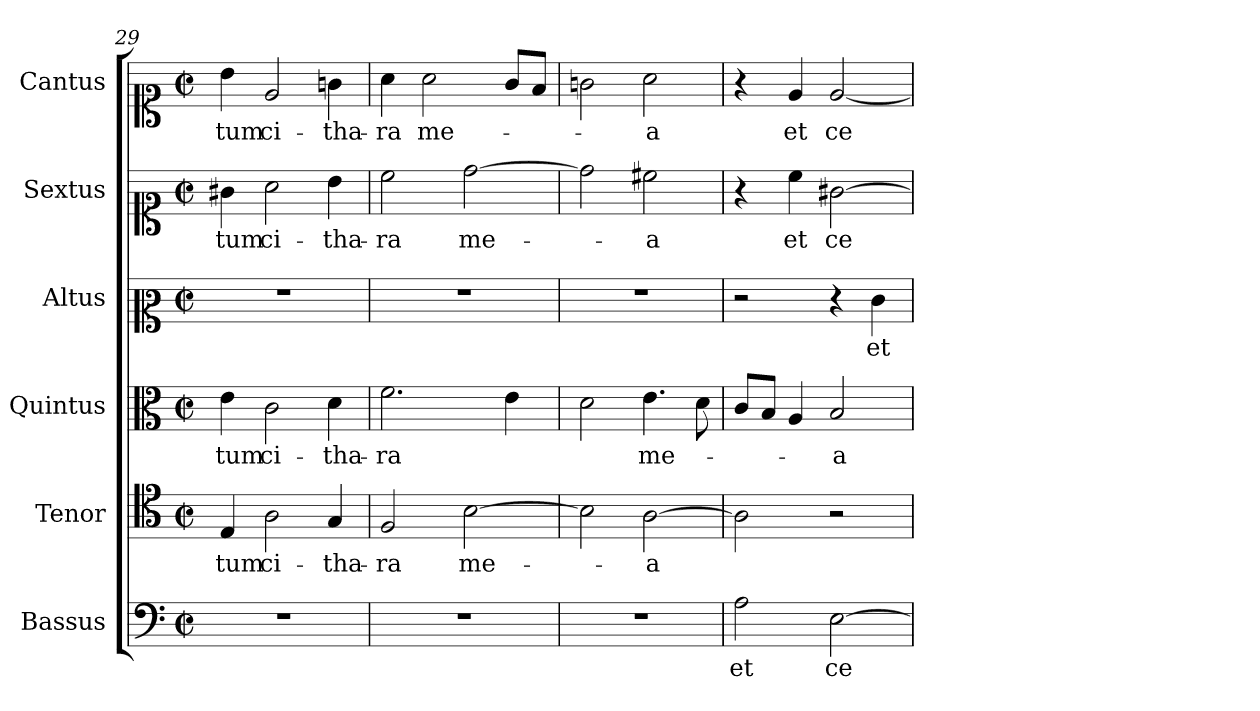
**kern	**text	**kern	**text	**kern	**text	**kern	**text	**kern	**text	**kern	**text
*part6	*part6	*part5	*part5	*part4	*part4	*part3	*part3	*part2	*part2	*part1	*part1
*staff6	*staff6	*staff5	*staff5	*staff4	*staff4	*staff3	*staff3	*staff2	*staff2	*staff1	*staff1
*I"Bassus	*	*I"Tenor	*	*I"Quintus	*	*I"Altus	*	*I"Sextus	*	*I"Cantus	*
*clefF4	*	*clefC4	*	*clefC3	*	*clefC2	*	*clefC1	*	*clefC1	*
*k[]	*	*k[]	*	*k[]	*	*k[]	*	*k[]	*	*k[]	*
*C:	*	*C:	*	*C:	*	*C:	*	*C:	*	*C:	*
*M2/2	*	*M2/2	*	*M2/2	*	*M2/2	*	*M2/2	*	*M2/2	*
*met(c|)	*	*met(c|)	*	*met(c|)	*	*met(c|)	*	*met(c|)	*	*met(c|)	*
=29	=29	=29	=29	=29	=29	=29	=29	=29	=29	=29	=29
!	!	!	!LO:LY:b:color=#000000	!	!	!	!	!	!	!	!
!	!	!	!	!	!LO:LY:b:color=#000000	!	!	!	!	!	!
!	!	!	!	!	!	!	!	!	!LO:LY:b:color=#000000	!	!
!	!	!	!	!	!	!	!	!	!	!	!LO:LY:b:color=#000000
1r	.	4Ei/	-tum	4ei\	-tum	1r	.	4g#Xi\	-tum	4bi\	-tum
!	!	!	!LO:LY:b:color=#000000	!	!	!	!	!	!	!	!
!	!	!	!	!	!LO:LY:b:color=#000000	!	!	!	!	!	!
!	!	!	!	!	!	!	!	!	!LO:LY:b:color=#000000	!	!
!	!	!	!	!	!	!	!	!	!	!	!LO:LY:b:color=#000000
.	.	2Ai\	ci-	2ci\	ci-	.	.	2ai\	ci-	2ei/	ci-
!	!	!	!LO:LY:b:color=#000000	!	!	!	!	!	!	!	!
!	!	!	!	!	!LO:LY:b:color=#000000	!	!	!	!	!	!
!	!	!	!	!	!	!	!	!	!LO:LY:b:color=#000000	!	!
!	!	!	!	!	!	!	!	!	!	!	!LO:LY:b:color=#000000
.	.	4Gi/	-tha-	4di\	-tha-	.	.	4bi\	-tha-	4gni\	-tha-
=30	=30	=30	=30	=30	=30	=30	=30	=30	=30	=30	=30
!	!	!	!LO:LY:b:color=#000000	!	!	!	!	!	!	!	!
!	!	!	!	!	!LO:LY:b:color=#000000	!	!	!	!	!	!
!	!	!	!	!	!	!	!	!	!LO:LY:b:color=#000000	!	!
!	!	!	!	!	!	!	!	!	!	!	!LO:LY:b:color=#000000
1r	.	2Fi/	-ra	2.fi\	-ra	1r	.	2cci\	-ra	4ai\	-ra
!	!	!	!	!	!	!	!	!	!	!	!LO:LY:b:color=#000000
.	.	.	.	.	.	.	.	.	.	2ai\	me-
!	!	!	!LO:LY:b:color=#000000	!	!	!	!	!	!	!	!
!	!	!	!	!	!	!	!	!	!LO:LY:b:color=#000000	!	!
.	.	[>2Bi\	me-	.	.	.	.	[>2ddi\	me-	.	.
.	.	.	.	4ei\	.	.	.	.	.	8gi/L	.
.	.	.	.	.	.	.	.	.	.	8fi/J	.
=31	=31	=31	=31	=31	=31	=31	=31	=31	=31	=31	=31
1r	.	2Bi\]	.	2di\	.	1r	.	2ddi\]	.	2gni\	.
!	!	!	!LO:LY:b:color=#000000	!	!	!	!	!	!	!	!
!	!	!	!	!	!LO:LY:b:color=#000000	!	!	!	!	!	!
!	!	!	!	!	!	!	!	!	!LO:LY:b:color=#000000	!	!
!	!	!	!	!	!	!	!	!	!	!	!LO:LY:b:color=#000000
.	.	[>2Ai\	-a	4.ei\	me-	.	.	2cc#Xi\	-a	2ai\	-a
.	.	.	.	8di\	.	.	.	.	.	.	.
!!LO:LB:g=z
=32	=32	=32	=32	=32	=32	=32	=32	=32	=32	=32	=32
!	!LO:LY:b:color=#000000	!	!	!	!	!	!	!	!	!	!
2Ai\	et	2Ai\]	.	8ci/L	.	2r	.	4r	.	4r	.
.	.	.	.	8Bi/J	.	.	.	.	.	.	.
!	!	!	!	!	!	!	!	!	!LO:LY:b:color=#000000	!	!
!	!	!	!	!	!	!	!	!	!	!	!LO:LY:b:color=#000000
.	.	.	.	4Ai/	.	.	.	4cci\	et	4ei/	et
!	!LO:LY:b:color=#000000	!	!	!	!	!	!	!	!	!	!
!	!	!	!	!	!LO:LY:b:color=#000000	!	!	!	!	!	!
!	!	!	!	!	!	!	!	!	!LO:LY:b:color=#000000	!	!
!	!	!	!	!	!	!	!	!	!	!	!LO:LY:b:color=#000000
[>2Ei\	ce-	2r	.	2Bi/	-a	4r	.	[>2g#Xi\	ce-	[<2ei/	ce-
!	!	!	!	!	!	!	!LO:LY:b:color=#000000	!	!	!	!
.	.	.	.	.	.	4ei\	et	.	.	.	.
=	=	=	=	=	=	=	=	=	=	=	=
*-	*-	*-	*-	*-	*-	*-	*-	*-	*-	*-	*-
